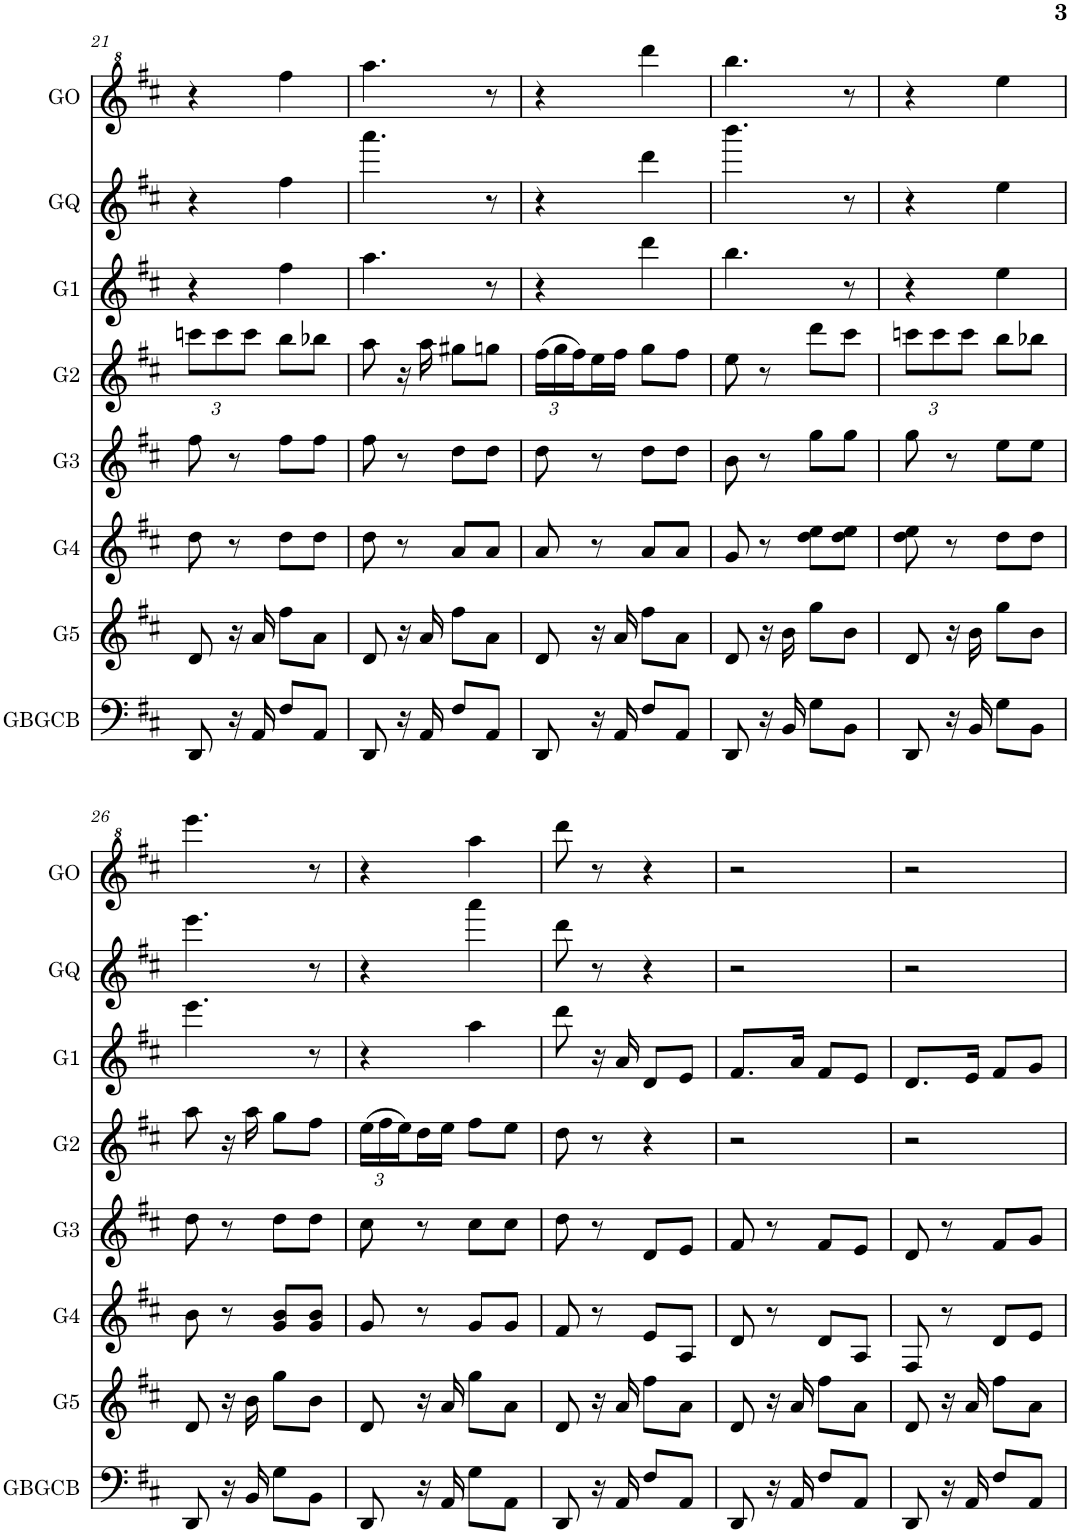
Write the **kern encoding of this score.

**kern	**kern	**kern	**kern	**kern	**kern	**kern	**kern
*part8	*part7	*part6	*part5	*part4	*part3	*part2	*part1
*staff8	*staff7	*staff6	*staff5	*staff4	*staff3	*staff2	*staff1
*I"GB-GCB	*I"G5	*I"G4	*I"G3	*I"G2	*I"G1	*I"GQ	*I"GO
*I'GBGCB	*I'G5	*I'G4	*I'G3	*I'G2	*I'G1	*I'GQ	*I'GO
!!LO:PB:g=z
*clefF4	*clefG2	*clefG2	*clefG2	*clefG2	*clefG2	*clefG2	*clefG^2
*Trd7c12	*Trd7c12	*Trd7c12	*Trd7c12	*Trd7c12	*Trd7c12	*Trd3c5	*Trd7c12
*k[f#c#]	*k[f#c#]	*k[f#c#]	*k[f#c#]	*k[f#c#]	*k[f#c#]	*k[f#c#]	*k[f#c#]
*M2/4	*M2/4	*M2/4	*M2/4	*M2/4	*M2/4	*M2/4	*M2/4
*	*	*	*	*Xbrackettup	*	*	*
=21	=21	=21	=21	=21	=21	=21	=21
8DD/	8d/	8dd\	8ff#\	12cccn\L	4r	4r	4r
.	.	.	.	12ccc\	.	.	.
16r	16r	8r	8r	.	.	.	.
.	.	.	.	12ccc\J	.	.	.
16AA/	16a/	.	.	.	.	.	.
8F#/L	8ff#\L	8dd\L	8ff#\L	8bb\L	4ff#\	4ff#\	4fff#\
8AA/J	8a\J	8dd\J	8ff#\J	8bb-X\J	.	.	.
=22	=22	=22	=22	=22	=22	=22	=22
8DD/	8d/	8dd\	8ff#\	8aa\	4.aa\	4.aaa\	4.aaa\
16r	16r	8r	8r	16r	.	.	.
16AA/	16a/	.	.	16aa\	.	.	.
8F#/L	8ff#\L	8a/L	8dd\L	8gg#X\L	.	.	.
8AA/J	8a\J	8a/J	8dd\J	8ggn\J	8r	8r	8r
=23	=23	=23	=23	=23	=23	=23	=23
8DD/	8d/	8a/	8dd\	(24ff#\LL	4r	4r	4r
.	.	.	.	24gg\	.	.	.
.	.	.	.	24ff#\)	.	.	.
16r	16r	8r	8r	16ee\	.	.	.
16AA/	16a/	.	.	16ff#\JJ	.	.	.
8F#/L	8ff#\L	8a/L	8dd\L	8gg\L	4ddd\	4ddd\	4dddd\
8AA/J	8a\J	8a/J	8dd\J	8ff#\J	.	.	.
=24	=24	=24	=24	=24	=24	=24	=24
8DD/	8d/	8g/	8b\	8ee\	4.bb\	4.bbb\	4.bbb\
16r	16r	8r	8r	8r	.	.	.
16BB/	16b\	.	.	.	.	.	.
8G\L	8gg\L	8dd\ 8ee\L	8gg\L	8ddd\L	.	.	.
8BB\J	8b\J	8dd\ 8ee\J	8gg\J	8ccc#\J	8r	8r	8r
=25	=25	=25	=25	=25	=25	=25	=25
8DD/	8d/	8dd\ 8ee\	8gg\	12cccn\L	4r	4r	4r
.	.	.	.	12ccc\	.	.	.
16r	16r	8r	8r	.	.	.	.
.	.	.	.	12ccc\J	.	.	.
16BB/	16b\	.	.	.	.	.	.
8G\L	8gg\L	8dd\L	8ee\L	8bb\L	4ee\	4ee\	4eee\
8BB\J	8b\J	8dd\J	8ee\J	8bb-X\J	.	.	.
!!LO:LB:g=z
=26	=26	=26	=26	=26	=26	=26	=26
8DD/	8d/	8b\	8dd\	8aa\	4.eee\	4.eee\	4.eeee\
16r	16r	8r	8r	16r	.	.	.
16BB/	16b\	.	.	16aa\	.	.	.
8G\L	8gg\L	8g/ 8b/L	8dd\L	8gg\L	.	.	.
8BB\J	8b\J	8g/ 8b/J	8dd\J	8ff#\J	8r	8r	8r
=27	=27	=27	=27	=27	=27	=27	=27
8DD/	8d/	8g/	8cc#\	(24ee\LL	4r	4r	4r
.	.	.	.	24ff#\	.	.	.
.	.	.	.	24ee\)	.	.	.
16r	16r	8r	8r	16dd\	.	.	.
16AA/	16a/	.	.	16ee\JJ	.	.	.
8G\L	8gg\L	8g/L	8cc#\L	8ff#\L	4aa\	4aaa\	4aaa\
8AA\J	8a\J	8g/J	8cc#\J	8ee\J	.	.	.
=28	=28	=28	=28	=28	=28	=28	=28
8DD/	8d/	8f#/	8dd\	8dd\	8ddd\	8ddd\	8dddd\
16r	16r	8r	8r	8r	16r	8r	8r
16AA/	16a/	.	.	.	16a/	.	.
8F#/L	8ff#\L	8e/L	8d/L	4r	8d/L	4r	4r
8AA/J	8a\J	8A/J	8e/J	.	8e/J	.	.
=29	=29	=29	=29	=29	=29	=29	=29
8DD/	8d/	8d/	8f#/	2r	8.f#/L	2r	2r
16r	16r	8r	8r	.	.	.	.
16AA/	16a/	.	.	.	16a/Jk	.	.
8F#/L	8ff#\L	8d/L	8f#/L	.	8f#/L	.	.
8AA/J	8a\J	8A/J	8e/J	.	8e/J	.	.
=30	=30	=30	=30	=30	=30	=30	=30
8DD/	8d/	8F#/	8d/	2r	8.d/L	2r	2r
16r	16r	8r	8r	.	.	.	.
16AA/	16a/	.	.	.	16e/Jk	.	.
8F#/L	8ff#\L	8d/L	8f#/L	.	8f#/L	.	.
8AA/J	8a\J	8e/J	8g/J	.	8g/J	.	.
=	=	=	=	=	=	=	=
*-	*-	*-	*-	*-	*-	*-	*-
